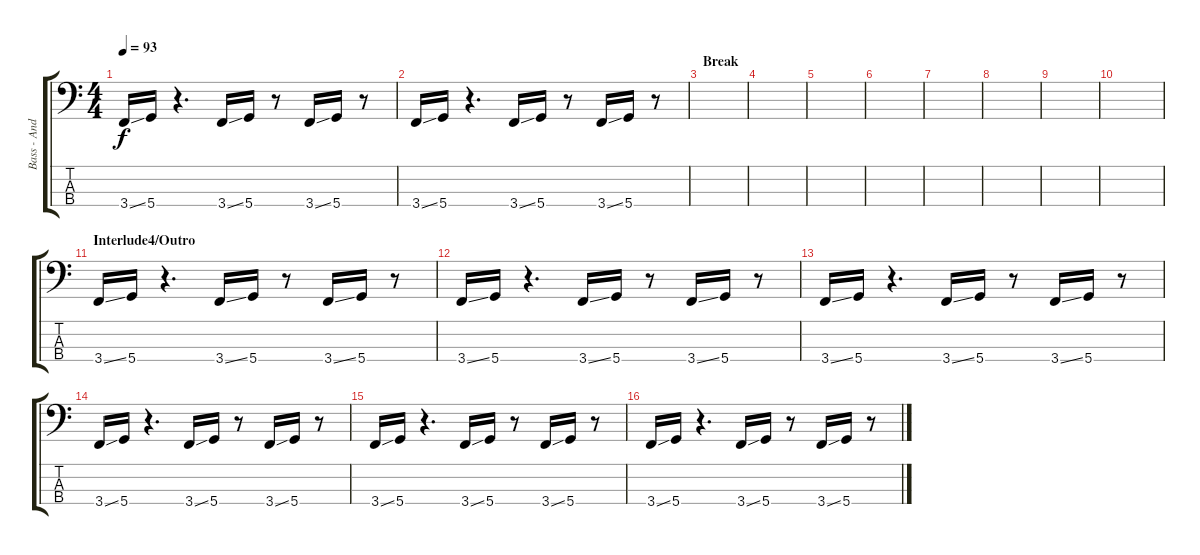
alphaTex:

\track ("Bass - André Skaug" "Bass - And") {instrument electricbassfinger}
\staff {score tabs}
\tuning (G2 D2 A1 D1) {hide}
\ts (4 4)
\tempo 93
\clef f4
\ks c
3.4{ss}.16{dy f} 5.4.16 r.4{d} 3.4{ss}.16 5.4.16 r.8 3.4{ss}.16 5.4.16 r.8 |
3.4{ss}.16 5.4.16 r.4{d} 3.4{ss}.16 5.4.16 r.8 3.4{ss}.16 5.4.16 r.8 |
\section ("" "Break")
|
|
|
|
|
|
|
|
\section ("" "Interlude4/Outro")
3.4{ss}.16 5.4.16 r.4{d} 3.4{ss}.16 5.4.16 r.8 3.4{ss}.16 5.4.16 r.8 |
3.4{ss}.16 5.4.16 r.4{d} 3.4{ss}.16 5.4.16 r.8 3.4{ss}.16 5.4.16 r.8 |
3.4{ss}.16 5.4.16 r.4{d} 3.4{ss}.16 5.4.16 r.8 3.4{ss}.16 5.4.16 r.8 |
3.4{ss}.16 5.4.16 r.4{d} 3.4{ss}.16 5.4.16 r.8 3.4{ss}.16 5.4.16 r.8 |
3.4{ss}.16 5.4.16 r.4{d} 3.4{ss}.16 5.4.16 r.8 3.4{ss}.16 5.4.16 r.8 |
3.4{ss}.16 5.4.16 r.4{d} 3.4{ss}.16 5.4.16 r.8 3.4{ss}.16 5.4.16 r.8
